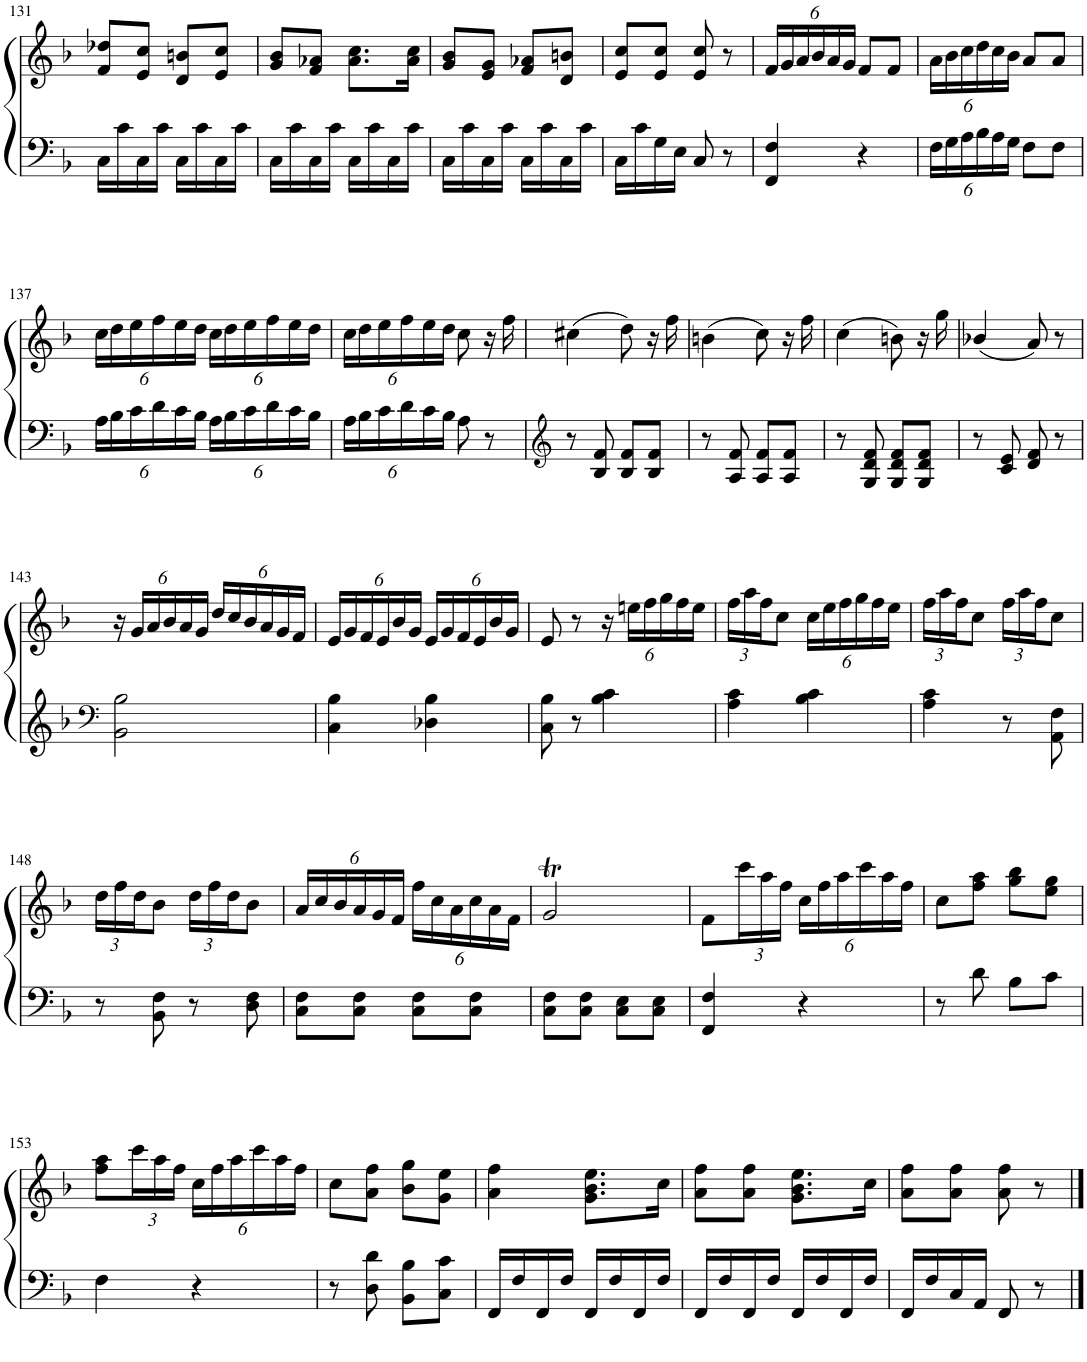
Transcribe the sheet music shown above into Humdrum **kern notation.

**kern	**kern
*part1	*part1
*staff2	*staff1
*I"Piano	*
*I'Pno.	*
!!LO:PB:g=z
*clefF4	*clefG2
*k[b-]	*k[b-]
*F:	*F:
*M2/4	*M2/4
=131	=131
16C\LL	8f/ 8dd-X/L
16c\	.
16C\	8e/ 8cc/J
16c\JJ	.
16C\LL	8d/ 8bn/L
16c\	.
16C\	8e/ 8cc/J
16c\JJ	.
=132	=132
16C\LL	8g/ 8b-/L
16c\	.
16C\	8f/ 8a-X/J
16c\JJ	.
16C\LL	8.a-\ 8.cc\L
16c\	.
16C\	.
16c\JJ	16a-\ 16cc\Jk
=133	=133
16C\LL	8g/ 8b-/L
16c\	.
16C\	8e/ 8g/J
16c\JJ	.
16C\LL	8f/ 8a-X/L
16c\	.
16C\	8d/ 8bn/J
16c\JJ	.
=134	=134
16C\LL	8e/ 8cc/L
16c\	.
16G\	8e/ 8cc/J
16E\JJ	.
8C/	8e/ 8cc/
8r	8r
=135	=135
*	*Xbrackettup
4FF/ 4F/	24f/LL
.	24g/
.	24a/
.	24b-/
.	24a/
.	24g/JJ
4r	8f/L
.	8f/J
=136	=136
*Xbrackettup	*
24F\LL	24a\LL
24G\	24b-\
24A\	24cc\
24B-\	24dd\
24A\	24cc\
24G\JJ	24b-\JJ
8F\L	8a/L
8F\J	8a/J
!!LO:LB:g=z
=137	=137
24A\LL	24cc\LL
24B-\	24dd\
24c\	24ee\
24d\	24ff\
24c\	24ee\
24B-\JJ	24dd\JJ
24A\LL	24cc\LL
24B-\	24dd\
24c\	24ee\
24d\	24ff\
24c\	24ee\
24B-\JJ	24dd\JJ
=138	=138
24A\LL	24cc\LL
24B-\	24dd\
24c\	24ee\
24d\	24ff\
24c\	24ee\
24B-\JJ	24dd\JJ
8A\	8cc\
8r	16r
.	16ff\
=139	=139
*clefG2	*
8r	(4cc#X\
8B-/ 8f/	.
8B-/ 8f/L	8dd\)
8B-/ 8f/J	16r
.	16ff\
=140	=140
8r	(4bn\
8A/ 8f/	.
8A/ 8f/L	8cc\)
8A/ 8f/J	16r
.	16ff\
=141	=141
8r	(4cc\
8G/ 8d/ 8f/	.
8G/ 8d/ 8f/L	8bn\)
8G/ 8d/ 8f/J	16r
.	16gg\
=142	=142
8r	(4b-X/
8c/ 8e/	.
8d/ 8f/	8a/)
8r	8r
!!LO:LB:g=z
=143	=143
*clefF4	*
2BB-\ 2B-\	24r
.	24g/LL
.	24a/
.	24b-/
.	24a/
.	24g/JJ
.	24dd/LL
.	24cc/
.	24b-/
.	24a/
.	24g/
.	24f/JJ
=144	=144
4C\ 4B-\	24e/LL
.	24g/
.	24f/
.	24e/
.	24b-/
.	24g/JJ
4D-X\ 4B-\	24e/LL
.	24g/
.	24f/
.	24e/
.	24b-/
.	24g/JJ
=145	=145
8C\ 8B-\	8e/
8r	8r
4B-\ 4c\	24r
.	24een\LL
.	24ff\
.	24gg\
.	24ff\
.	24ee\JJ
=146	=146
4A\ 4c\	24ff\LL
.	24aa\
.	24ff\J
.	8cc\J
4B-\ 4c\	24cc\LL
.	24ee\
.	24ff\
.	24gg\
.	24ff\
.	24ee\JJ
=147	=147
4A\ 4c\	24ff\LL
.	24aa\
.	24ff\J
.	8cc\J
8r	24ff\LL
.	24aa\
.	24ff\J
8AA\ 8F\	8cc\J
!!LO:LB:g=z
=148	=148
8r	24dd\LL
.	24ff\
.	24dd\J
8BB-\ 8F\	8b-\J
8r	24dd\LL
.	24ff\
.	24dd\J
8D\ 8F\	8b-\J
=149	=149
8C\ 8F\L	24a/LL
.	24cc/
.	24b-/
8C\ 8F\J	24a/
.	24g/
.	24f/JJ
8C\ 8F\L	24ff\LL
.	24cc\
.	24a\
8C\ 8F\J	24cc\
.	24a\
.	24f\JJ
=150	=150
8C\ 8F\L	2gT/
8C\ 8F\J	.
8C\ 8E\L	.
8C\ 8E\J	.
=151	=151
4FF/ 4F/	8f\L
.	24ccc\L
.	24aa\
.	24ff\JJ
4r	24cc\LL
.	24ff\
.	24aa\
.	24ccc\
.	24aa\
.	24ff\JJ
=152	=152
8r	8cc\L
8d\	8ff\ 8aa\J
8B-\L	8gg\ 8bb-\L
8c\J	8ee\ 8gg\J
!!LO:LB:g=z
=153	=153
4F\	8ff\ 8aa\L
.	24ccc\L
.	24aa\
.	24ff\JJ
4r	24cc\LL
.	24ff\
.	24aa\
.	24ccc\
.	24aa\
.	24ff\JJ
=154	=154
8r	8cc\L
8D\ 8d\	8a\ 8ff\J
8BB-\ 8B-\L	8b-\ 8gg\L
8C\ 8c\J	8g\ 8ee\J
=155	=155
16FF/LL	4a\ 4ff\
16F/	.
16FF/	.
16F/JJ	.
16FF/LL	8.g\ 8.b-\ 8.ee\L
16F/	.
16FF/	.
16F/JJ	16cc\Jk
=156	=156
16FF/LL	8a\ 8ff\L
16F/	.
16FF/	8a\ 8ff\J
16F/JJ	.
16FF/LL	8.g\ 8.b-\ 8.ee\L
16F/	.
16FF/	.
16F/JJ	16cc\Jk
=157	=157
16FF/LL	8a\ 8ff\L
16F/	.
16C/	8a\ 8ff\J
16AA/JJ	.
8FF/	8a\ 8ff\
8r	8r
==	==
*-	*-
